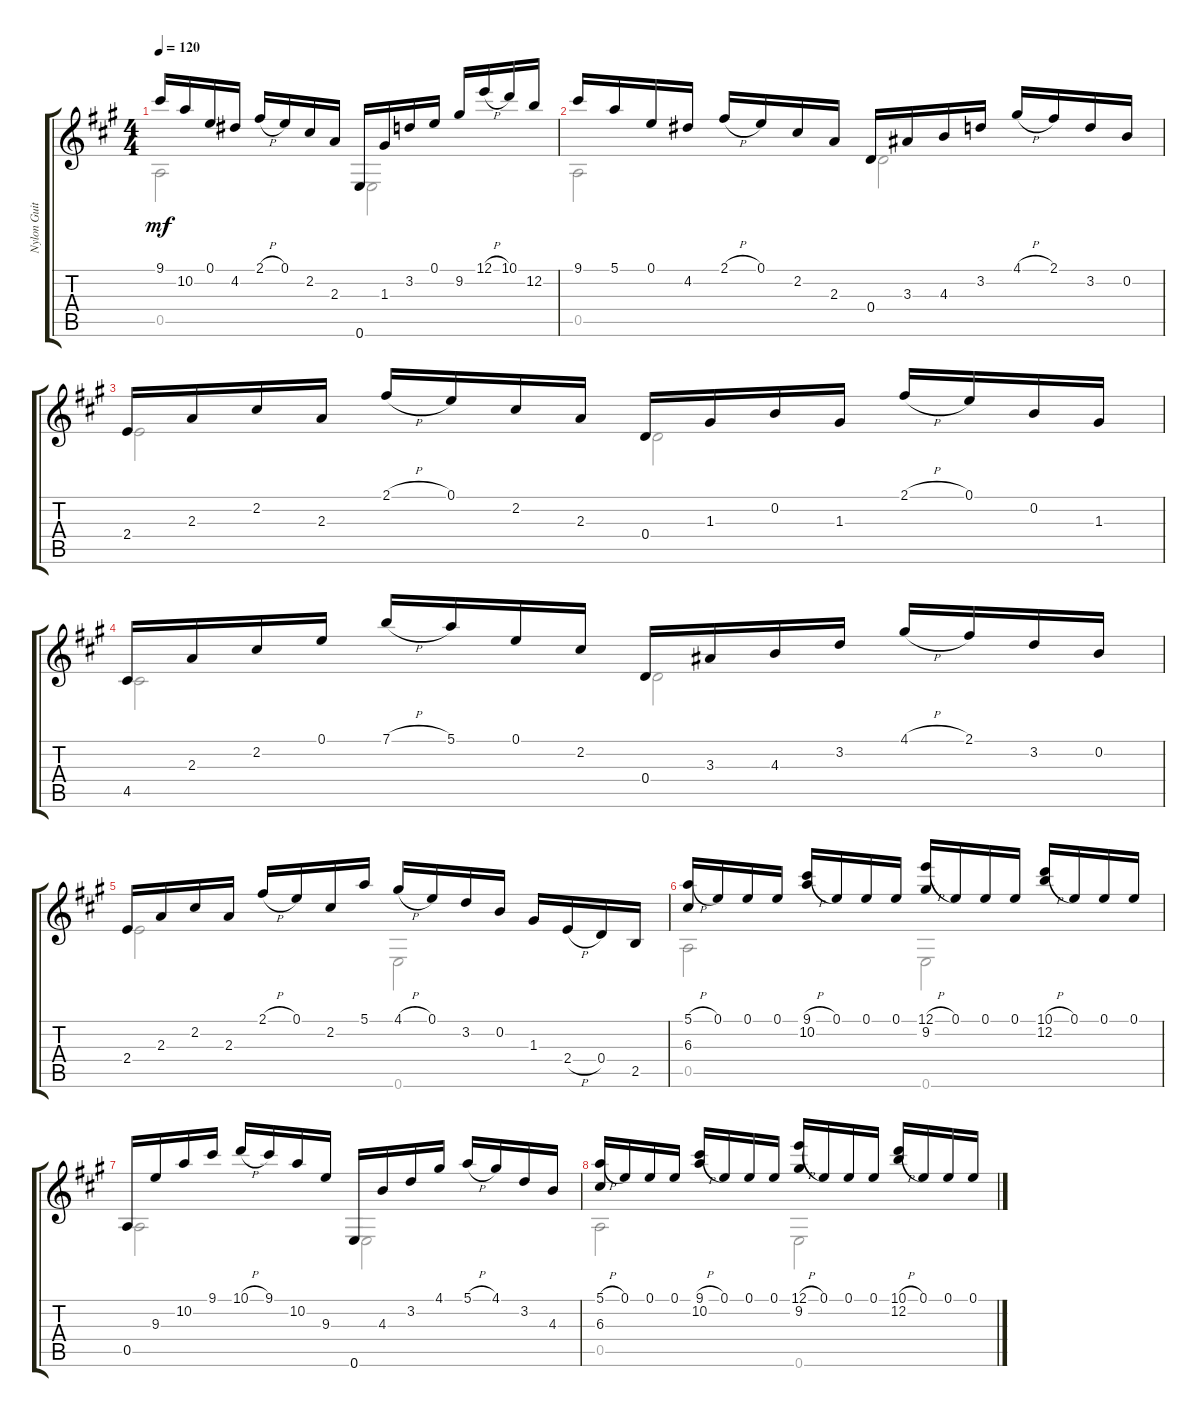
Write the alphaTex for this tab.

\track ("Nylon Guitar" "Nylon Guit") {instrument acousticguitarsteel}
\staff {score tabs}
\tuning (E4 B3 G3 D3 A2 E2) {hide}
\voice
\ts (4 4)
\tempo 120
\clef g2
\ks a
9.1.16{dy mf} 10.2.16 0.1.16 4.2.16 2.1{h}.16 0.1.16 2.2.16 2.3.16 0.6.16 1.3.16 3.2.16 0.1.16 9.2.16 12.1{h}.16 10.1.16 12.2.16 |
9.1.16 5.1.16 0.1.16 4.2.16 2.1{h}.16 0.1.16 2.2.16 2.3.16 0.4.16 3.3.16 4.3.16 3.2.16 4.1{h}.16 2.1.16 3.2.16 0.2.16 |
2.4.16 2.3.16 2.2.16 2.3.16 2.1{h}.16 0.1.16 2.2.16 2.3.16 0.4.16 1.3.16 0.2.16 1.3.16 2.1{h}.16 0.1.16 0.2.16 1.3.16 |
4.5.16 2.3.16 2.2.16 0.1.16 7.1{h}.16 5.1.16 0.1.16 2.2.16 0.4.16 3.3.16 4.3.16 3.2.16 4.1{h}.16 2.1.16 3.2.16 0.2.16 |
2.4.16 2.3.16 2.2.16 2.3.16 2.1{h}.16 0.1.16 2.2.16 5.1.16 4.1{h}.16 0.1.16 3.2.16 0.2.16 1.3.16 2.4{h}.16 0.4.16 2.5.16 |
(5.1{h} 6.3).16 0.1.16 0.1.16 0.1.16 (9.1{h} 10.2).16 0.1.16 0.1.16 0.1.16 (12.1{h} 9.2).16 0.1.16 0.1.16 0.1.16 (10.1{h} 12.2).16 0.1.16 0.1.16 0.1.16 |
0.5.16 9.3.16 10.2.16 9.1.16 10.1{h}.16 9.1.16 10.2.16 9.3.16 0.6.16 4.3.16 3.2.16 4.1.16 5.1{h}.16 4.1.16 3.2.16 4.3.16 |
(5.1{h} 6.3).16 0.1.16 0.1.16 0.1.16 (9.1{h} 10.2).16 0.1.16 0.1.16 0.1.16 (12.1{h} 9.2).16 0.1.16 0.1.16 0.1.16 (10.1{h} 12.2).16 0.1.16 0.1.16 0.1.16
\voice
\clef g2
\ottava regular
\simile none
\ks a
0.5.2{dy mf} 0.6.2 |
0.5.2 0.4.2 |
2.4.2 0.4.2 |
4.5.2 0.4.2 |
2.4.2 0.6.2 |
0.5.2 0.6.2 |
0.5.2 0.6.2 |
0.5.2 0.6.2
